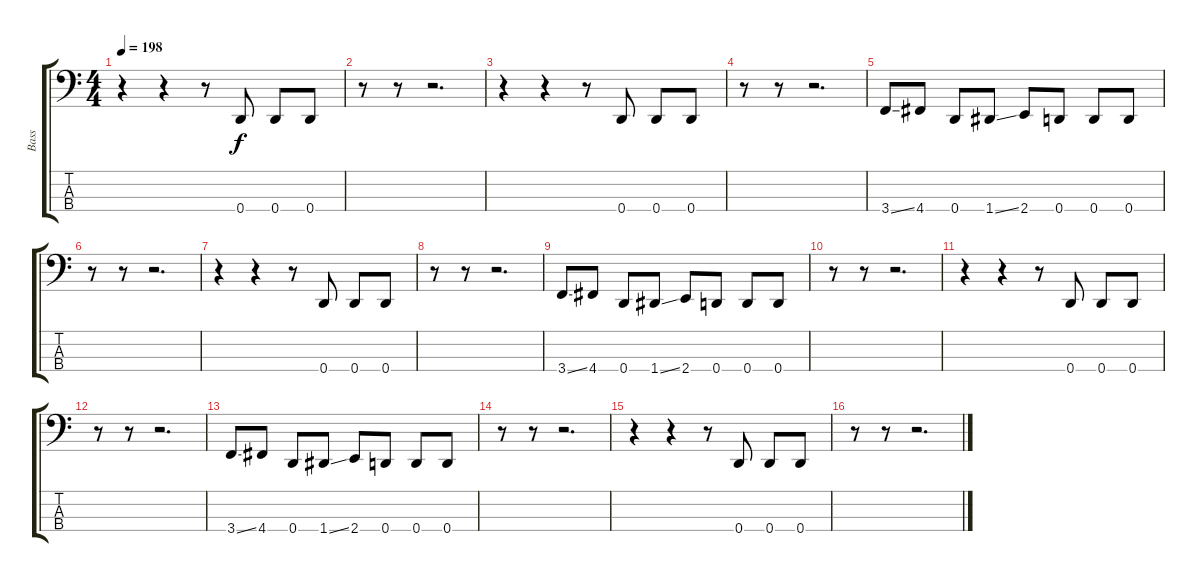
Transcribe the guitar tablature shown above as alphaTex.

\track ("Bass" "Bass") {instrument electricbasspick}
\staff {score tabs}
\tuning (G2 D2 A1 D1) {hide}
\ts (4 4)
\tempo 198
\clef f4
\ks c
r.4{dy f instrument electricbasspick} r.4 r.8 0.4.8 0.4.8 0.4.8 |
r.8 r.8 r.2{d} |
r.4 r.4 r.8 0.4.8 0.4.8 0.4.8 |
r.8 r.8 r.2{d} |
3.4{ss}.8 4.4.8 0.4.8 1.4{ss}.8 2.4.8 0.4.8 0.4.8 0.4.8 |
r.8 r.8 r.2{d} |
r.4 r.4 r.8 0.4.8 0.4.8 0.4.8 |
r.8 r.8 r.2{d} |
3.4{ss}.8 4.4.8 0.4.8 1.4{ss}.8 2.4.8 0.4.8 0.4.8 0.4.8 |
r.8 r.8 r.2{d} |
r.4 r.4 r.8 0.4.8 0.4.8 0.4.8 |
r.8 r.8 r.2{d} |
3.4{ss}.8 4.4.8 0.4.8 1.4{ss}.8 2.4.8 0.4.8 0.4.8 0.4.8 |
r.8 r.8 r.2{d} |
r.4 r.4 r.8 0.4.8 0.4.8 0.4.8 |
r.8 r.8 r.2{d}
